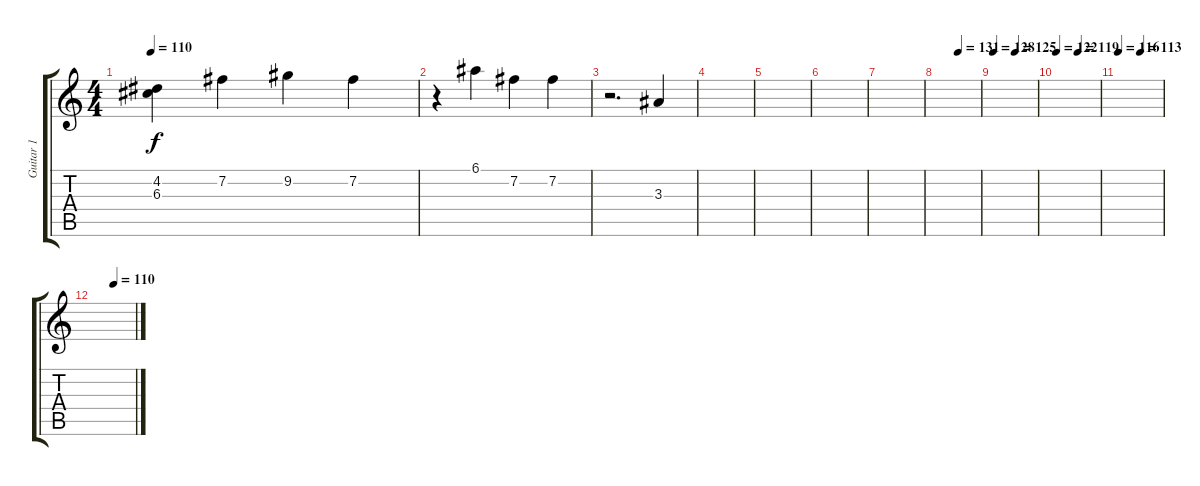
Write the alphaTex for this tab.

\track ("Guitar 1" "Guitar 1") {instrument electricguitarclean}
\staff {score tabs}
\tuning (E4 B3 G3 D3 A2 E2) {hide}
\ts (4 4)
\tempo 110
\clef g2
\ks c
(4.2 6.3).4{dy f} 7.2.4 9.2.4 7.2.4 |
r.4 6.1.4 7.2.4 7.2.4 |
r.2{d} 3.3.4 |
|
|
|
|
\tempo (131 0.5)
|
\tempo 128
\tempo (125 0.5)
|
\tempo 122
\tempo (119 0.5)
|
\tempo 116
\tempo (113 0.5)
|
\tempo (110 0.5)
